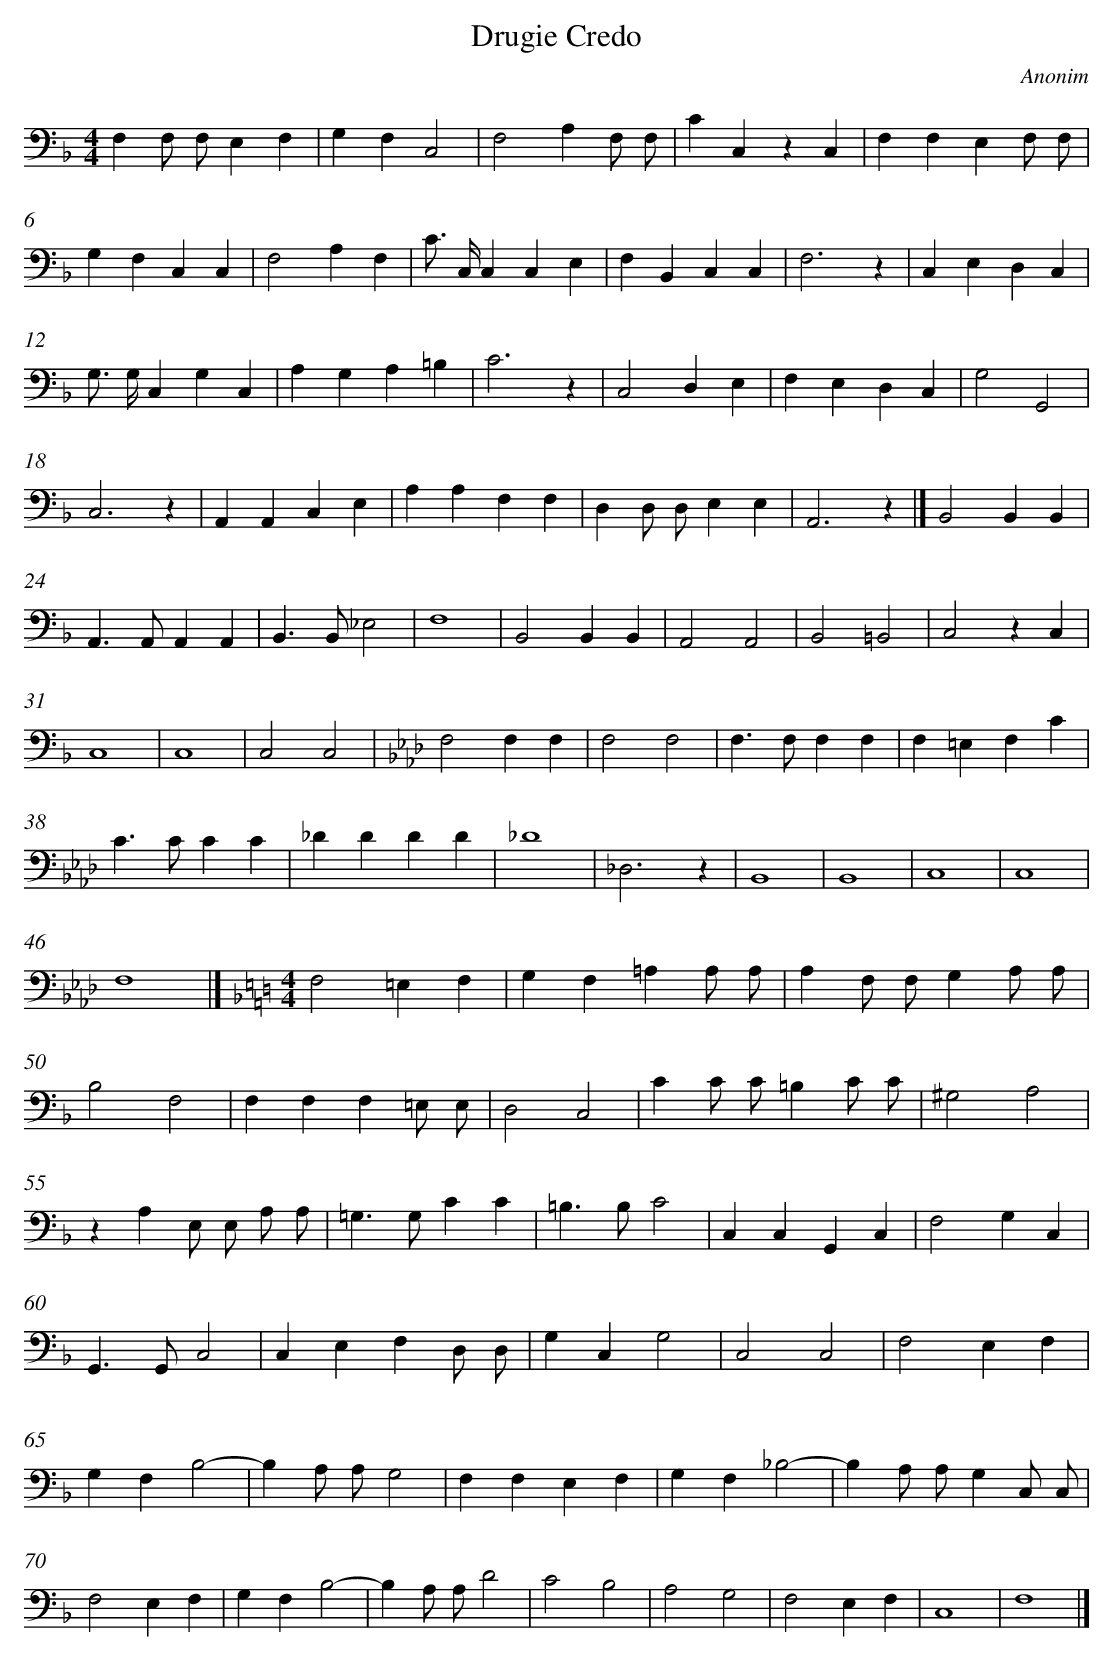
X:1
T: Drugie Credo
C: Anonim
L: 1/4
M: 4/4
K: F clef=bass
F,F,/ F,/E,F, |
G,F,C,2 |
F,2A,F,/ F,/ |
CC,zC, |
F,F,E,F,/ F,/ |
G,F,C,C, |
F,2A,F, |
C/> C,/C,C,E, |
F,B,,C,C, |
F,3z |
C,E,D,C, |
G,/> G,/C,G,C, |
A,G,A,=B, |
C3z |
C,2D,E, |
F,E,D,C, |
G,2G,,2 |
C,3z |
A,,A,,C,E, |
A,A,F,F, |
D,D,/ D,/E,E, |
A,,3z |]
B,,2B,,B,, [I:setbarnb 24]|
A,,>A,,A,,A,, |
B,,>B,,_E,2 |
F,4 |
B,,2B,,B,, |
A,,2A,,2 |
B,,2=B,,2 |
C,2zC, |
C,4 |
C,4 |
C,2C,2 |
 [K:Ab] F,2F,F, |
F,2F,2 |
F,>F,F,F, |
F,=E,F,C |
C>CCC |
_DDDD |
_D4 |
_D,3z |
B,,4 |
B,,4 |
C,4 |
C,4 |
F,4 |]
 [K:F] [M:4/4]F,2=E,F, [I:setbarnb 48]|
G,F,=A,A,/ A,/ |
A,F,/ F,/G,A,/ A,/ |
B,2F,2 |
F,F,F,=E,/ E,/ |
D,2C,2 |
CC/ C/=B,C/ C/ |
^G,2A,2 |
zA,E,/ E,/ A,/ A,/ |
=G,>G,CC |
=B,>B,C2 |
C,C,G,,C, |
F,2G,C, |
G,,>G,,C,2 |
C,E,F,D,/ D,/ |
G,C,G,2 |
C,2C,2 |
F,2E,F, |
G,F,B,2- |
B,A,/ A,/G,2 |
F,F,E,F, |
G,F,_B,2- |
B,A,/ A,/G,C,/ C,/ |
F,2E,F, |
G,F,B,2- |
B,A,/ A,/D2 |
C2B,2 |
A,2G,2 |
F,2E,F, |
C,4 |
F,4 |]
